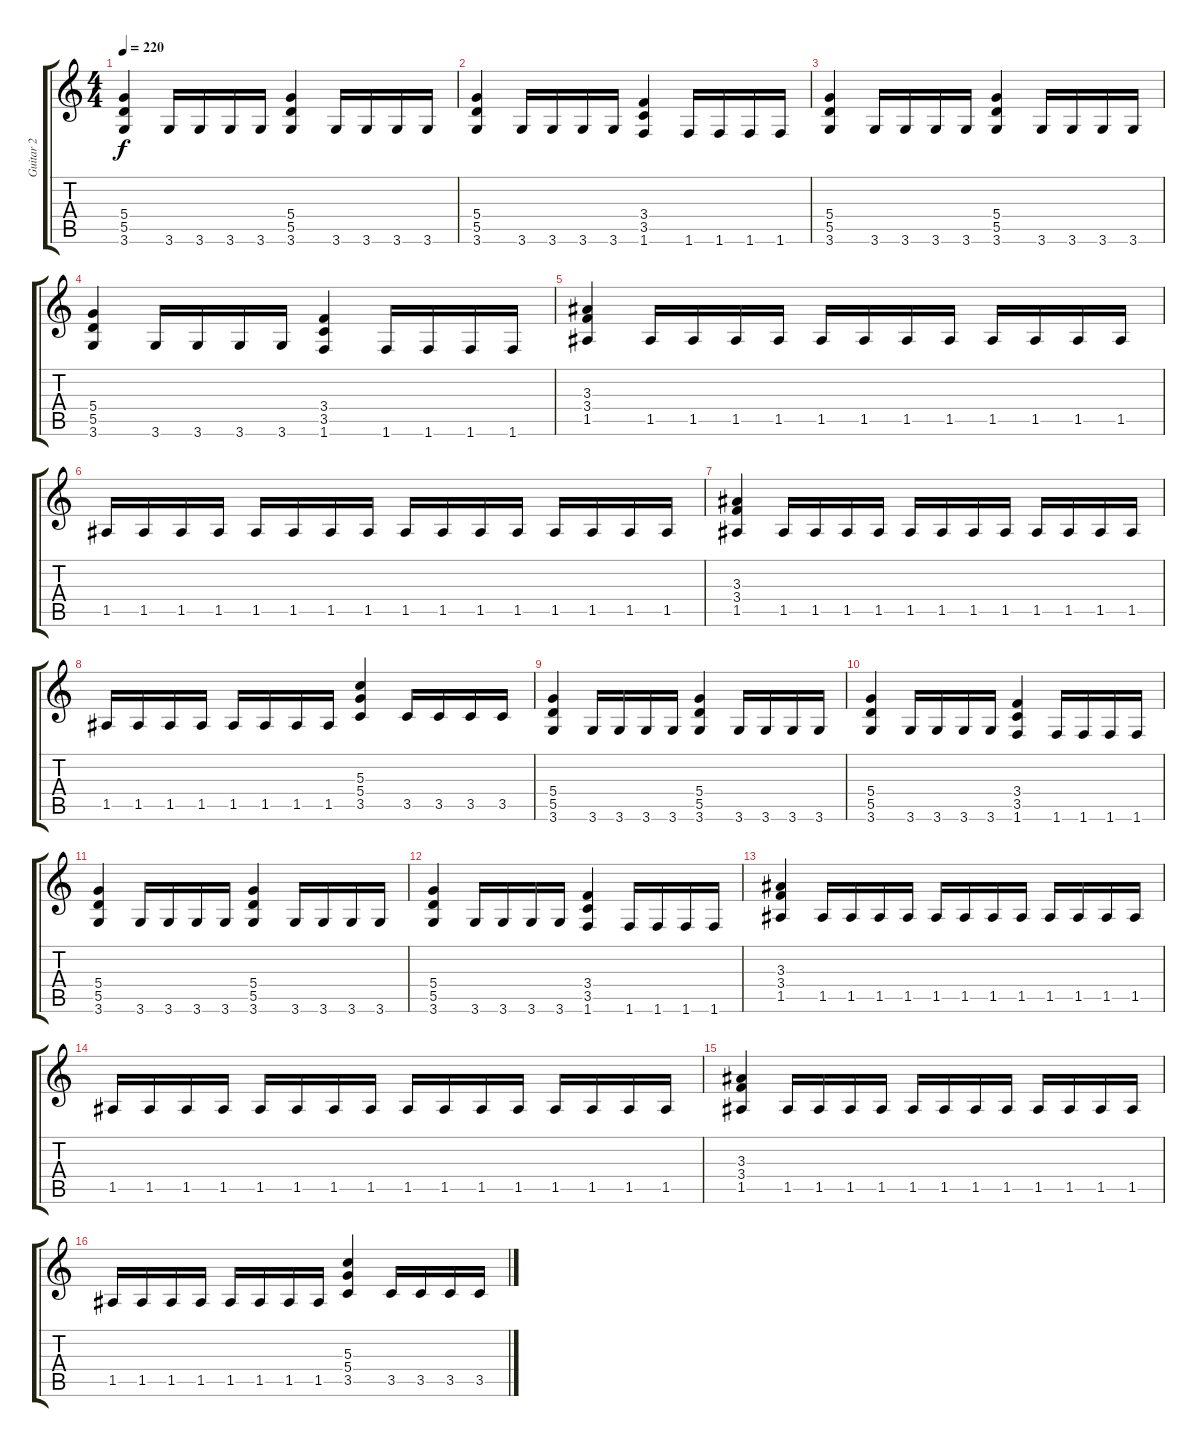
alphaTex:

\track ("Guitar 2" "Guitar 2") {instrument distortionguitar}
\staff {score tabs}
\tuning (E4 B3 G3 D3 A2 E2) {hide}
\ts (4 4)
\tempo 220
\clef g2
\ks c
(5.4 5.5 3.6).4{dy f} 3.6.16 3.6.16 3.6.16 3.6.16 (5.4 5.5 3.6).4 3.6.16 3.6.16 3.6.16 3.6.16 |
(5.4 5.5 3.6).4 3.6.16 3.6.16 3.6.16 3.6.16 (3.4 3.5 1.6).4 1.6.16 1.6.16 1.6.16 1.6.16 |
(5.4 5.5 3.6).4 3.6.16 3.6.16 3.6.16 3.6.16 (5.4 5.5 3.6).4 3.6.16 3.6.16 3.6.16 3.6.16 |
(5.4 5.5 3.6).4 3.6.16 3.6.16 3.6.16 3.6.16 (3.4 3.5 1.6).4 1.6.16 1.6.16 1.6.16 1.6.16 |
(3.3 3.4 1.5).4 1.5.16 1.5.16 1.5.16 1.5.16 1.5.16 1.5.16 1.5.16 1.5.16 1.5.16 1.5.16 1.5.16 1.5.16 |
1.5.16 1.5.16 1.5.16 1.5.16 1.5.16 1.5.16 1.5.16 1.5.16 1.5.16 1.5.16 1.5.16 1.5.16 1.5.16 1.5.16 1.5.16 1.5.16 |
(3.3 3.4 1.5).4 1.5.16 1.5.16 1.5.16 1.5.16 1.5.16 1.5.16 1.5.16 1.5.16 1.5.16 1.5.16 1.5.16 1.5.16 |
1.5.16 1.5.16 1.5.16 1.5.16 1.5.16 1.5.16 1.5.16 1.5.16 (5.3 5.4 3.5).4 3.5.16 3.5.16 3.5.16 3.5.16 |
(5.4 5.5 3.6).4 3.6.16 3.6.16 3.6.16 3.6.16 (5.4 5.5 3.6).4 3.6.16 3.6.16 3.6.16 3.6.16 |
(5.4 5.5 3.6).4 3.6.16 3.6.16 3.6.16 3.6.16 (3.4 3.5 1.6).4 1.6.16 1.6.16 1.6.16 1.6.16 |
(5.4 5.5 3.6).4 3.6.16 3.6.16 3.6.16 3.6.16 (5.4 5.5 3.6).4 3.6.16 3.6.16 3.6.16 3.6.16 |
(5.4 5.5 3.6).4 3.6.16 3.6.16 3.6.16 3.6.16 (3.4 3.5 1.6).4 1.6.16 1.6.16 1.6.16 1.6.16 |
(3.3 3.4 1.5).4 1.5.16 1.5.16 1.5.16 1.5.16 1.5.16 1.5.16 1.5.16 1.5.16 1.5.16 1.5.16 1.5.16 1.5.16 |
1.5.16 1.5.16 1.5.16 1.5.16 1.5.16 1.5.16 1.5.16 1.5.16 1.5.16 1.5.16 1.5.16 1.5.16 1.5.16 1.5.16 1.5.16 1.5.16 |
(3.3 3.4 1.5).4 1.5.16 1.5.16 1.5.16 1.5.16 1.5.16 1.5.16 1.5.16 1.5.16 1.5.16 1.5.16 1.5.16 1.5.16 |
1.5.16 1.5.16 1.5.16 1.5.16 1.5.16 1.5.16 1.5.16 1.5.16 (5.3 5.4 3.5).4 3.5.16 3.5.16 3.5.16 3.5.16
